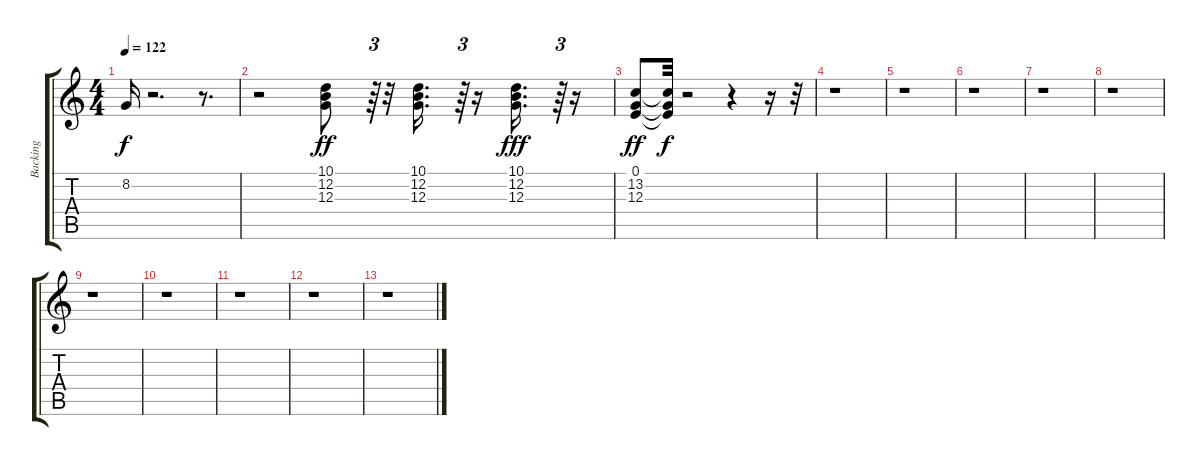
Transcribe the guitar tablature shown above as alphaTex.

\track ("Backing" "Backing") {instrument voiceoohs}
\staff {score tabs}
\tuning (E4 B3 G3 D3 A2 E2) {hide}
\ts (4 4)
\tempo 122
\clef g2
\ks c
8.2{t}.16{dy f} r.2{d} r.8{d} |
r.2 (10.1 12.2 12.3).8{dy ff} r.64{tu (3 2)} r.32 (10.1 12.2 12.3).16{d} r.64{tu (3 2)} r.16 (10.1 12.2 12.3).16{d dy fff} r.64{tu (3 2)} r.16 |
(0.1 13.2 12.3).8{dy ff} (0.1{t} 13.2{t} 12.3{t}).32{dy f} r.2 r.4 r.16 r.32 |
r.1 |
r.1 |
r.1 |
r.1 |
r.1 |
r.1 |
r.1 |
r.1 |
r.1 |
r.1
